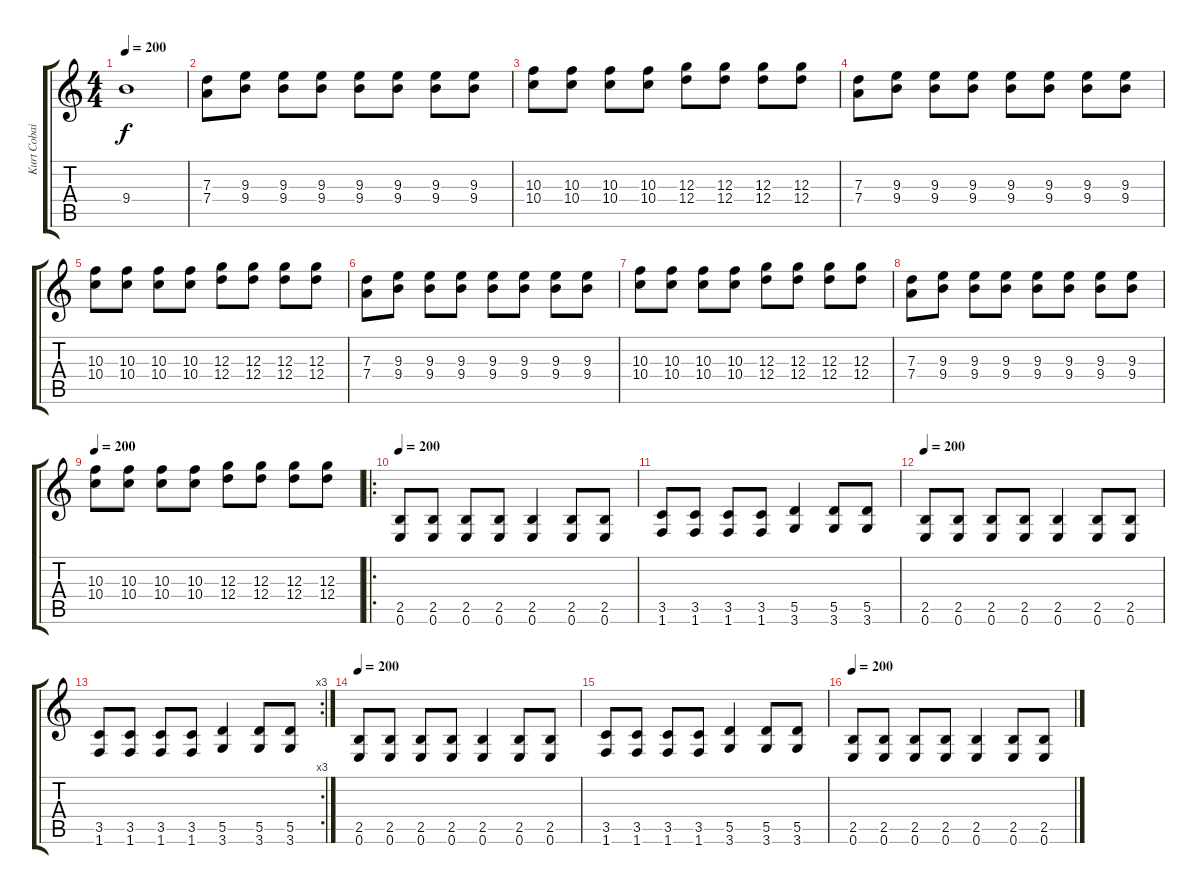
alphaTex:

\track ("Kurt Cobain" "Kurt Cobai") {instrument electricguitarclean}
\staff {score tabs}
\tuning (E4 B3 G3 D3 A2 E2) {hide}
\ts (4 4)
\tempo 200
\clef g2
\ks c
9.4{t}.1{dy f} |
(7.3 7.4).8 (9.3 9.4).8 (9.3 9.4).8 (9.3 9.4).8 (9.3 9.4).8 (9.3 9.4).8 (9.3 9.4).8 (9.3 9.4).8 |
(10.3 10.4).8 (10.3 10.4).8 (10.3 10.4).8 (10.3 10.4).8 (12.3 12.4).8 (12.3 12.4).8 (12.3 12.4).8 (12.3 12.4).8 |
(7.3 7.4).8 (9.3 9.4).8 (9.3 9.4).8 (9.3 9.4).8 (9.3 9.4).8 (9.3 9.4).8 (9.3 9.4).8 (9.3 9.4).8 |
(10.3 10.4).8 (10.3 10.4).8 (10.3 10.4).8 (10.3 10.4).8 (12.3 12.4).8 (12.3 12.4).8 (12.3 12.4).8 (12.3 12.4).8 |
(7.3 7.4).8 (9.3 9.4).8 (9.3 9.4).8 (9.3 9.4).8 (9.3 9.4).8 (9.3 9.4).8 (9.3 9.4).8 (9.3 9.4).8 |
(10.3 10.4).8 (10.3 10.4).8 (10.3 10.4).8 (10.3 10.4).8 (12.3 12.4).8 (12.3 12.4).8 (12.3 12.4).8 (12.3 12.4).8 |
(7.3 7.4).8 (9.3 9.4).8 (9.3 9.4).8 (9.3 9.4).8 (9.3 9.4).8 (9.3 9.4).8 (9.3 9.4).8 (9.3 9.4).8 |
\tempo 200
(10.3 10.4).8 (10.3 10.4).8 (10.3 10.4).8 (10.3 10.4).8 (12.3 12.4).8 (12.3 12.4).8 (12.3 12.4).8 (12.3 12.4).8 |
\ro
\tempo 200
(2.5 0.6).8{volume 16 instrument distortionguitar} (2.5 0.6).8 (2.5 0.6).8 (2.5 0.6).8 (2.5 0.6).4 (2.5 0.6).8 (2.5 0.6).8 |
(3.5 1.6).8 (3.5 1.6).8 (3.5 1.6).8 (3.5 1.6).8 (5.5 3.6).4 (5.5 3.6).8 (5.5 3.6).8 |
\tempo 200
(2.5 0.6).8{volume 16 instrument distortionguitar} (2.5 0.6).8 (2.5 0.6).8 (2.5 0.6).8 (2.5 0.6).4 (2.5 0.6).8 (2.5 0.6).8 |
\rc 3
(3.5 1.6).8 (3.5 1.6).8 (3.5 1.6).8 (3.5 1.6).8 (5.5 3.6).4 (5.5 3.6).8 (5.5 3.6).8 |
\tempo 200
(2.5 0.6).8{volume 16 instrument distortionguitar} (2.5 0.6).8 (2.5 0.6).8 (2.5 0.6).8 (2.5 0.6).4 (2.5 0.6).8 (2.5 0.6).8 |
(3.5 1.6).8 (3.5 1.6).8 (3.5 1.6).8 (3.5 1.6).8 (5.5 3.6).4 (5.5 3.6).8 (5.5 3.6).8 |
\tempo 200
(2.5 0.6).8{volume 16 instrument distortionguitar} (2.5 0.6).8 (2.5 0.6).8 (2.5 0.6).8 (2.5 0.6).4 (2.5 0.6).8 (2.5 0.6).8
